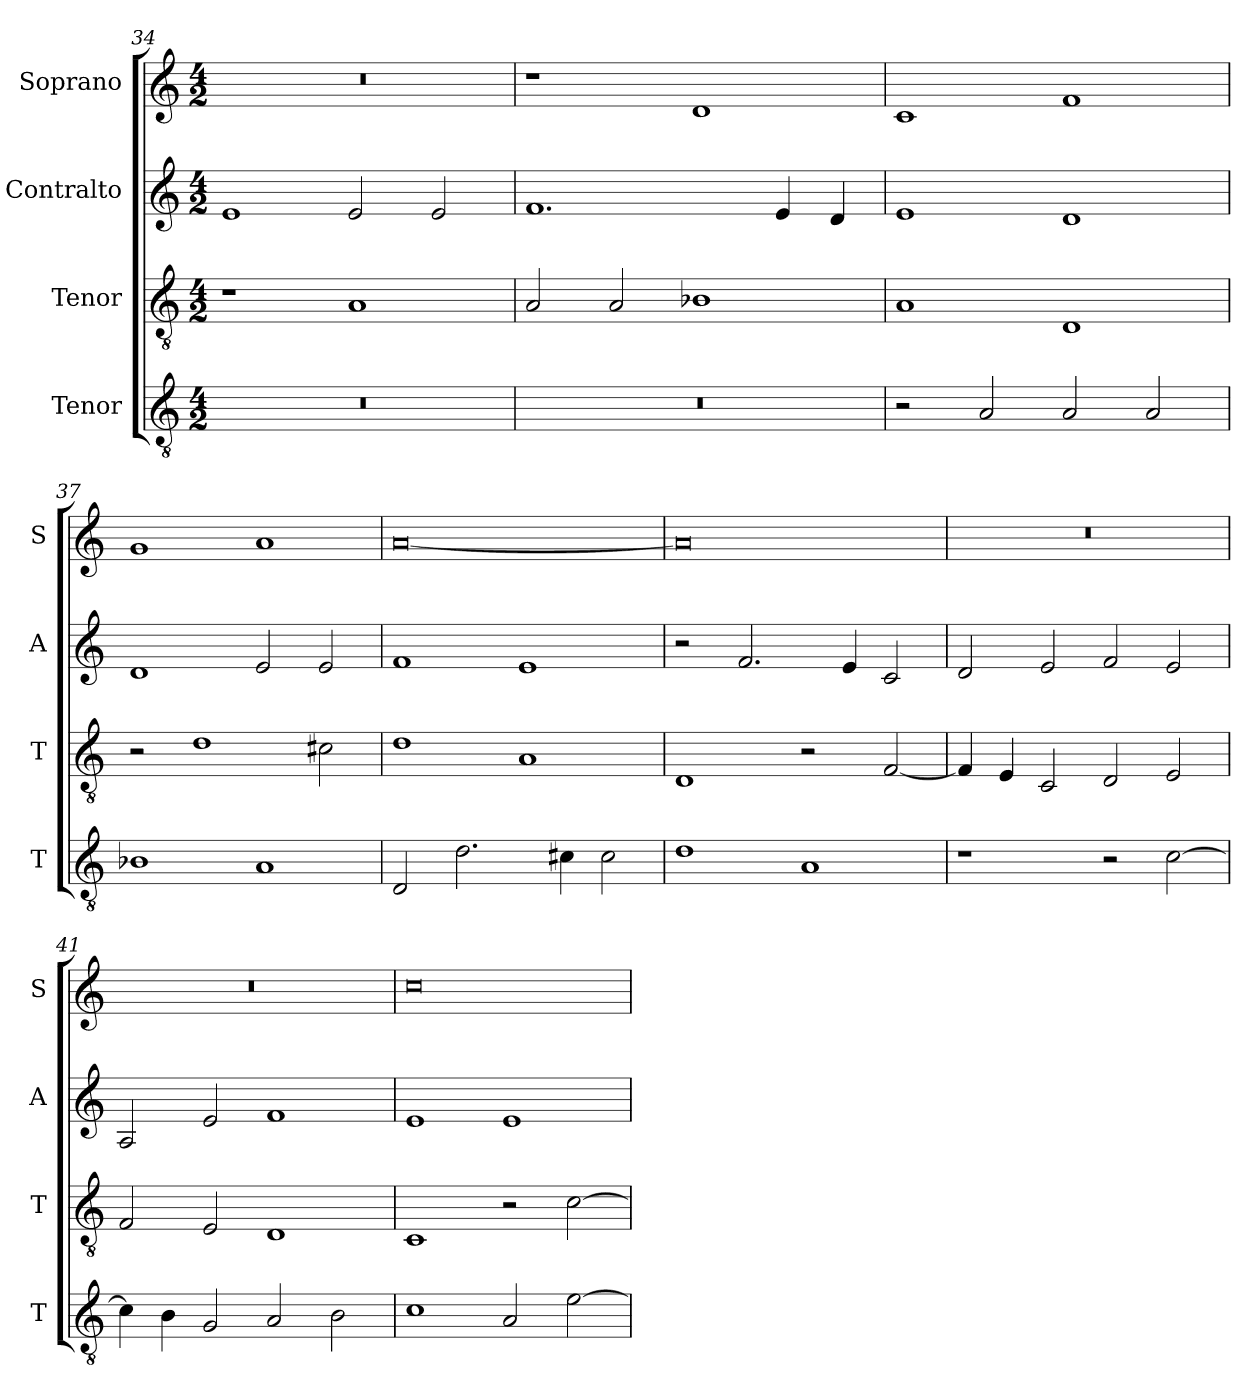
**kern	**kern	**kern	**kern
*part4	*part3	*part2	*part1
*staff4	*staff3	*staff2	*staff1
*I"Tenor	*I"Tenor	*I"Contralto	*I"Soprano
*I'T	*I'T	*I'A	*I'S
*clefGv2	*clefGv2	*clefG2	*clefG2
*k[]	*k[]	*k[]	*k[]
*D:dor	*D:dor	*D:dor	*D:dor
*M4/2	*M4/2	*M4/2	*M4/2
=34	=34	=34	=34
0r	1r	1e	0r
.	1A	2e	.
.	.	2e	.
=35	=35	=35	=35
0r	2A	1.f	1r
.	2A	.	.
.	1B-X	.	1d
.	.	4e	.
.	.	4d	.
=36	=36	=36	=36
2r	1A	1e	1c
2A	.	.	.
2A	1D	1d	1f
2A	.	.	.
=37	=37	=37	=37
1B-X	2r	1d	1g
.	1d	.	.
1A	.	2e	1a
.	2c#X	2e	.
=38	=38	=38	=38
2D	1d	1f	[0a
2.d	.	.	.
.	1A	1e	.
4c#X	.	.	.
2c#	.	.	.
=39	=39	=39	=39
1d	1D	2r	0a]
.	.	2.f	.
1A	2r	.	.
.	.	4e	.
.	[2F	2c	.
=40	=40	=40	=40
1r	4F]	2d	0r
.	4E	.	.
.	2C	2e	.
2r	2D	2f	.
[2c	2E	2e	.
=41	=41	=41	=41
4c]	2F	2A	0r
4B	.	.	.
2G	2E	2e	.
2A	1D	1f	.
2B	.	.	.
=42	=42	=42	=42
1c	1C	1e	0cc
2A	2r	1e	.
[2e	[2c	.	.
=	=	=	=
*-	*-	*-	*-
